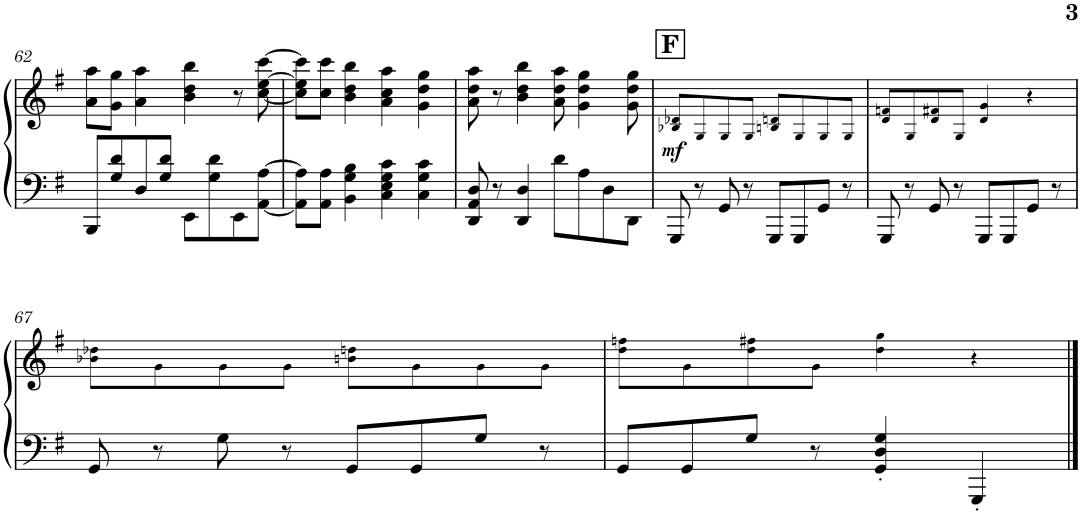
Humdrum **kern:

**kern	**kern	**dynam
*part1	*part1	*part1
*staff2	*staff1	*staff1/2
*I"Piano	*	*
*I'Pno.	*	*
!!LO:PB:g=z
*clefF4	*clefG2	*
*k[f#]	*k[f#]	*
*M4/4	*M4/4	*
=62	=62	=62
8BBB/L	8a\ 8aa\L	.
8G/ 8d/	8g\ 8gg\J	.
8D/	4a\ 4aa\	.
8G/ 8d/J	.	.
8EE\L	4b\ 4dd\ 4bb\	.
8G\ 8d\	.	.
8EE\	8r	.
[8AA\ [8A\J	[8cc\ [8ee\ [8ccc\	.
=63	=63	=63
8AA\] 8A\]L	8cc\] 8ee\] 8ccc\]L	.
8AA\ 8A\J	8cc\ 8ccc\J	.
4BB\ 4G\ 4B\	4b\ 4dd\ 4bb\	.
4C\ 4E\ 4G\ 4c\	4a\ 4cc\ 4aa\	.
4C\ 4G\ 4c\	4g\ 4dd\ 4gg\	.
=64	=64	=64
8DD/ 8AA/ 8D/	8a\ 8dd\ 8aa\	.
8r	8r	.
4DD/ 4D/	4b\ 4dd\ 4bb\	.
8d\L	8a\ 8dd\ 8aa\	.
8A\	4g\ 4dd\ 4gg\	.
8D\	.	.
8DD\J	8g\ 8dd\ 8gg\	.
!!LO:REH:place=s1:a:B:cj:fs=14:t=F
=65	=65	=65
!	!	!LO:DY:b
8GGG/	8B-X!/ 8d-X!/L	mf
8r	8G!/	.
8GG/	8G!/	.
8r	8G!/J	.
8GGG/L	8Bn!/ 8dn!/L	.
8GGG/	8G!/	.
8GG/J	8G!/	.
8r	8G!/J	.
=66	=66	=66
8GGG/	8d!/ 8fn!/L	.
8r	8G!/	.
8GG/	8d!/ 8f#X!/	.
8r	8G!/J	.
8GGG/L	4d!/ 4g!/	.
8GGG/	.	.
8GG/J	4r	.
8r	.	.
!!LO:LB:g=z
=67	=67	=67
8GG/	8b-X!\ 8dd-X!\L	.
8r	8g!\	.
8G\	8g!\	.
8r	8g!\J	.
8GG/L	8bn!\ 8ddn!\L	.
8GG/	8g!\	.
8G/J	8g!\	.
8r	8g!\J	.
=68	=68	=68
8GG/L	8dd!\ 8ffn!\L	.
8GG/	8g!\	.
8G/J	8dd!\ 8ff#X!\	.
8r	8g!\J	.
4GG/' 4D/' 4G/'	4dd!\ 4gg!\	.
4GGG'/	4r	.
==	==	==
*-	*-	*-
